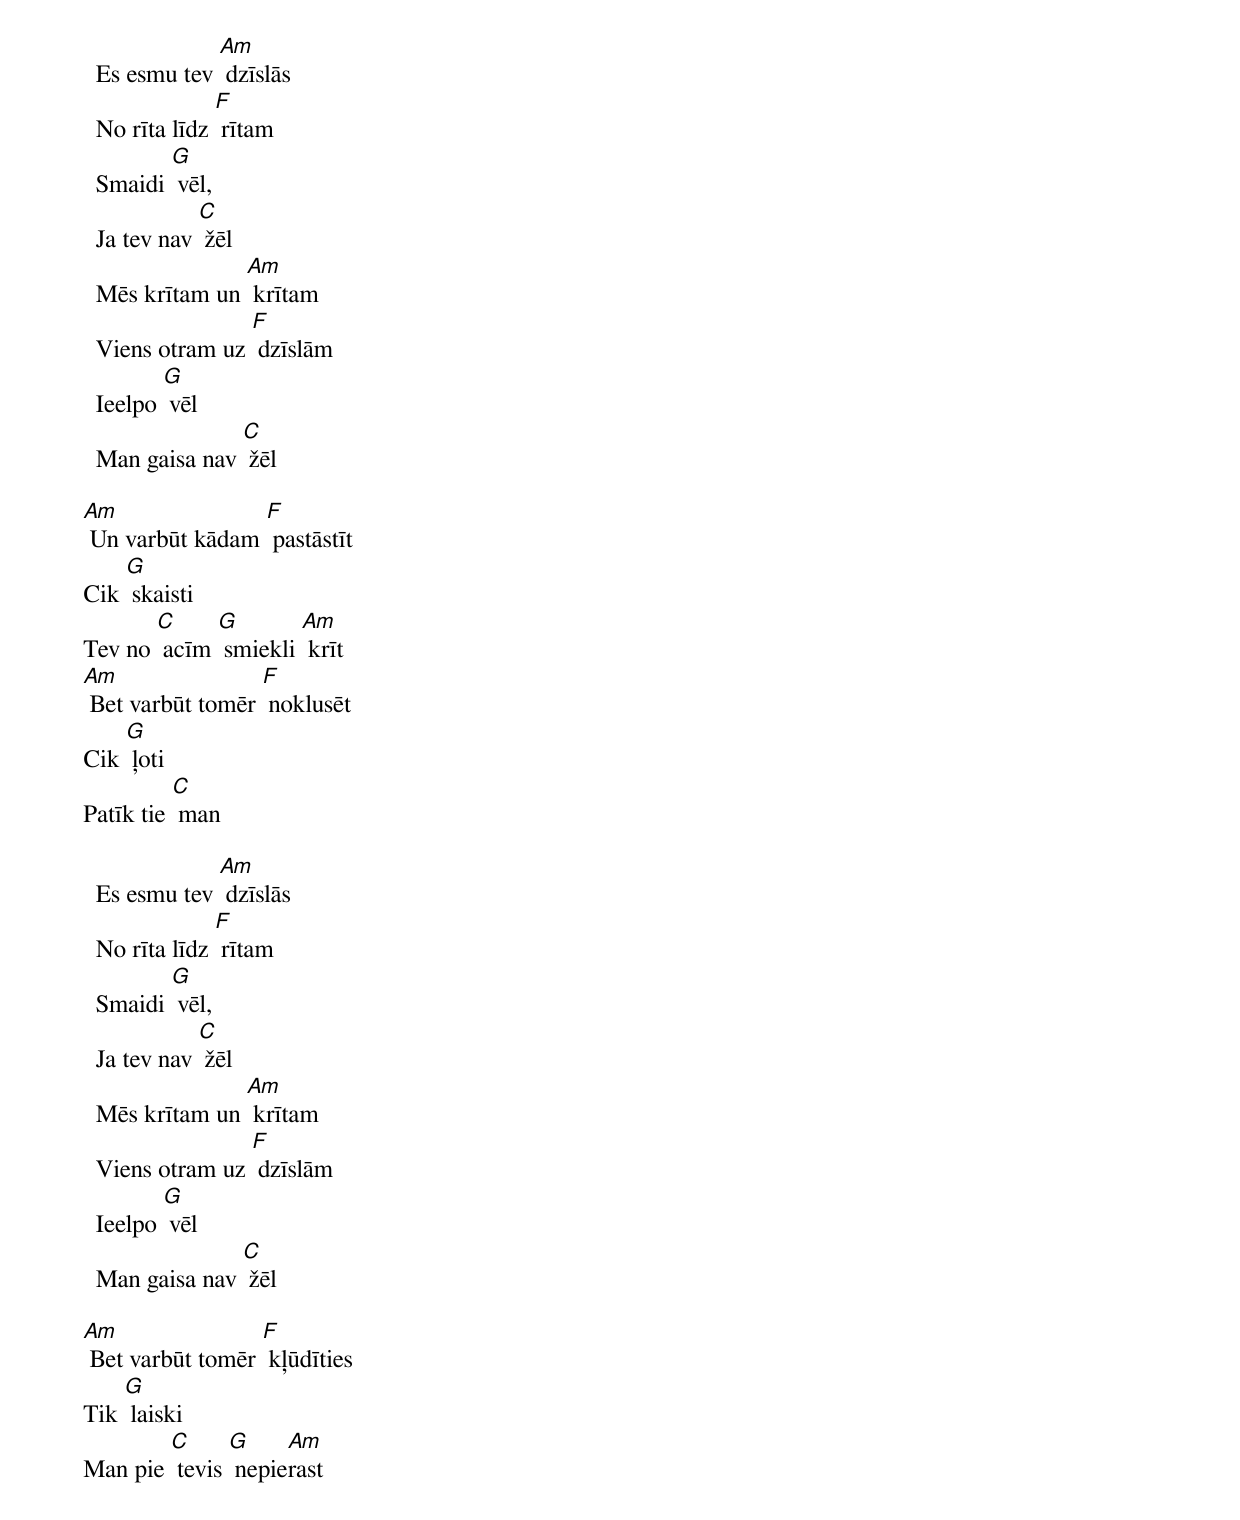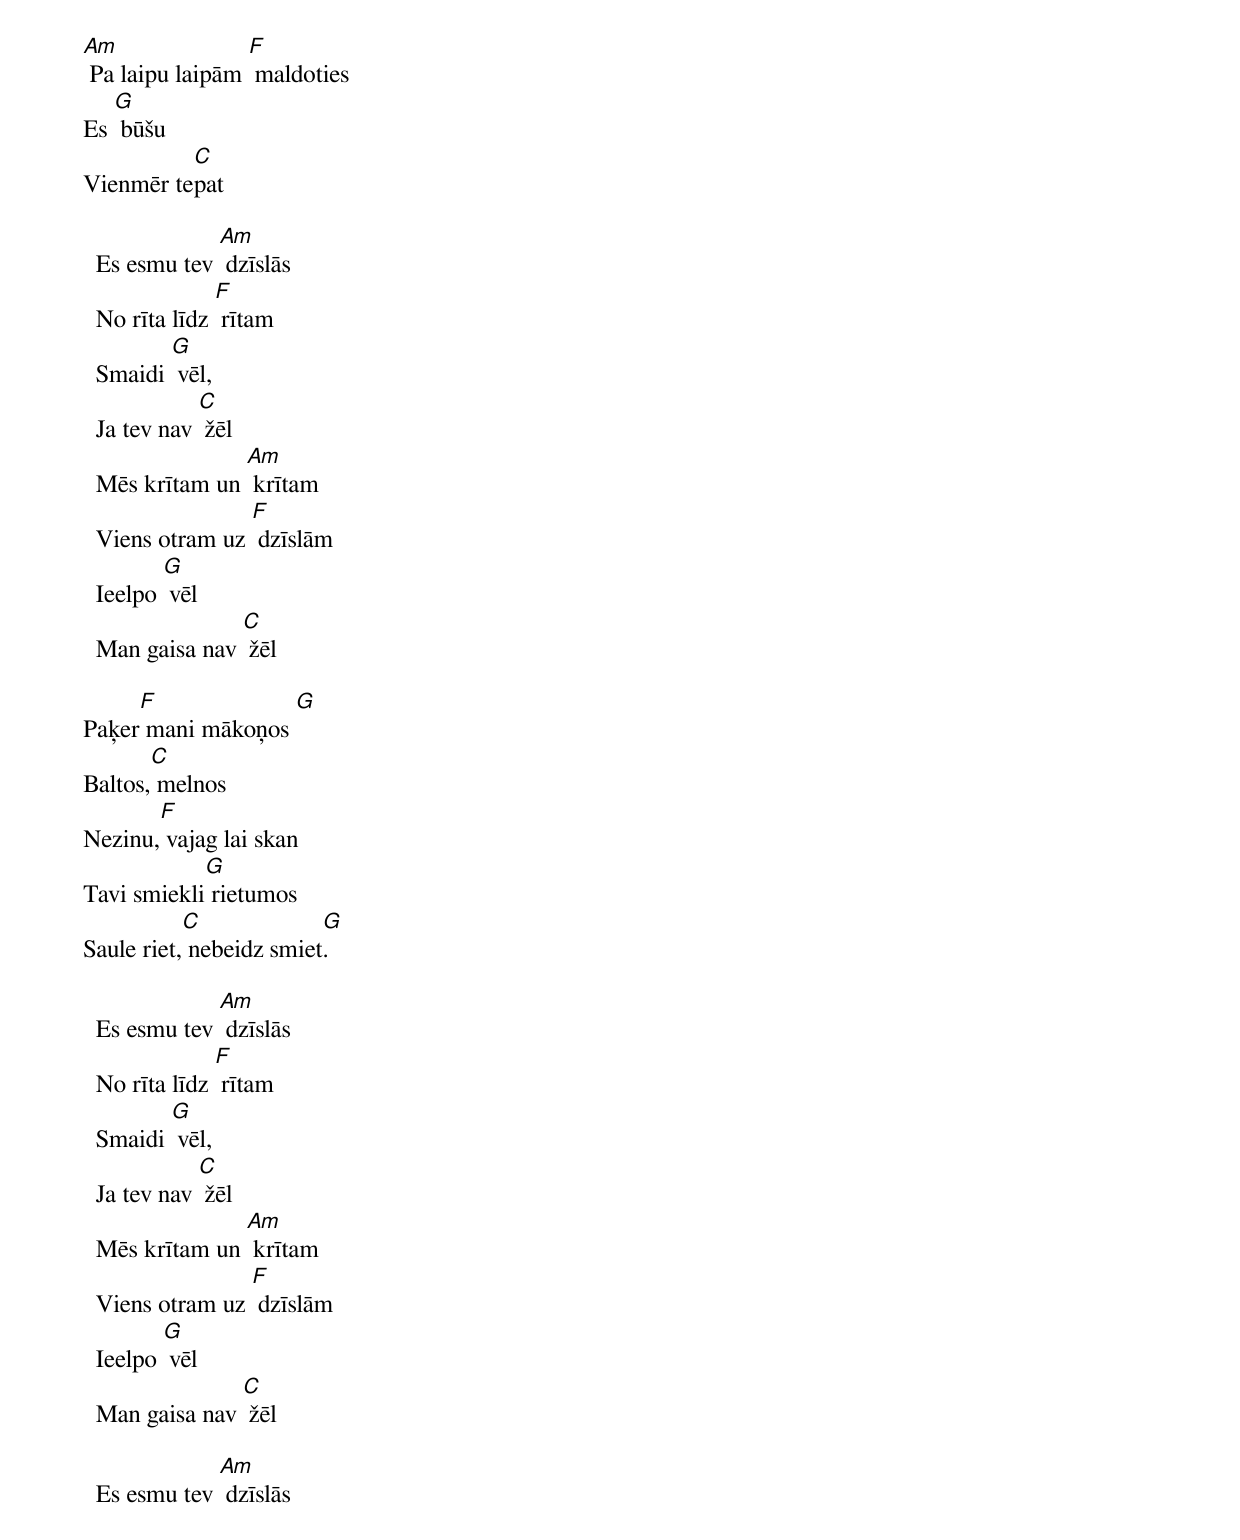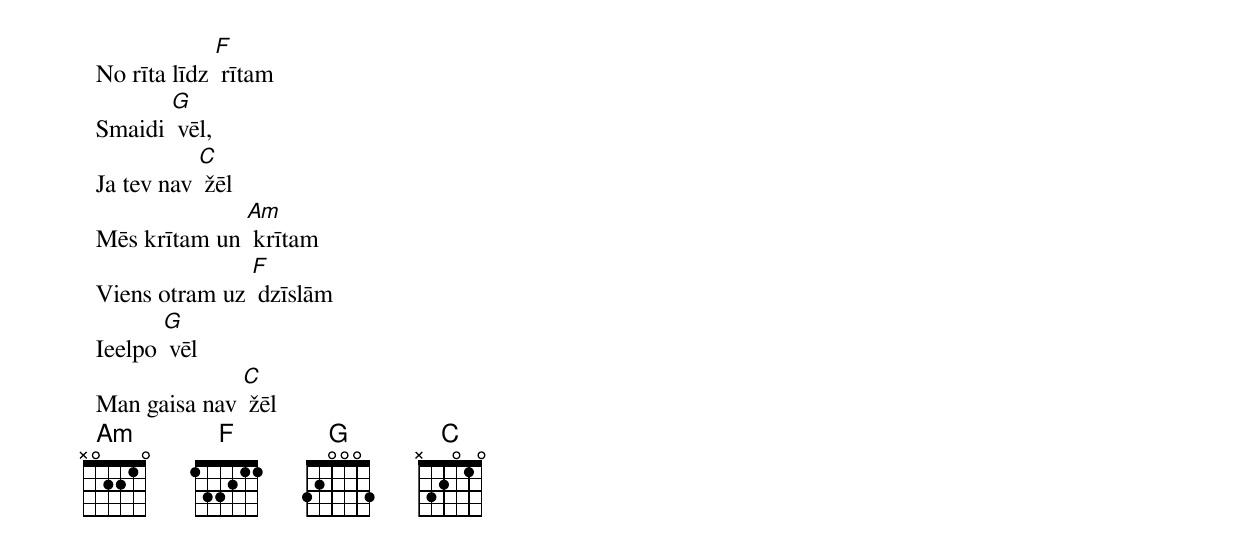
  Es esmu tev [Am] dzīslās
  No rīta līdz [F] rītam
  Smaidi [G] vēl,
  Ja tev nav [C] žēl
  Mēs krītam un [Am] krītam
  Viens otram uz [F] dzīslām
  Ieelpo [G] vēl
  Man gaisa nav [C] žēl

[Am] Un varbūt kādam [F] pastāstīt
Cik [G] skaisti
Tev no [C] acīm [G] smiekli [Am] krīt
[Am] Bet varbūt tomēr [F] noklusēt
Cik [G] ļoti
Patīk tie [C] man

  Es esmu tev [Am] dzīslās
  No rīta līdz [F] rītam
  Smaidi [G] vēl,
  Ja tev nav [C] žēl
  Mēs krītam un [Am] krītam
  Viens otram uz [F] dzīslām
  Ieelpo [G] vēl
  Man gaisa nav [C] žēl

[Am] Bet varbūt tomēr [F] kļūdīties
Tik [G] laiski
Man pie [C] tevis [G] nepie[Am]rast
[Am] Pa laipu laipām [F] maldoties
Es [G] būšu
Vienmēr te[C]pat

  Es esmu tev [Am] dzīslās
  No rīta līdz [F] rītam
  Smaidi [G] vēl,
  Ja tev nav [C] žēl
  Mēs krītam un [Am] krītam
  Viens otram uz [F] dzīslām
  Ieelpo [G] vēl
  Man gaisa nav [C] žēl

Paķer[F] mani mākoņos [G]
Baltos,[C] melnos
Nezinu,[F] vajag lai skan
Tavi smiekli[G] rietumos
Saule riet,[C] nebeidz smiet[G].

  Es esmu tev [Am] dzīslās
  No rīta līdz [F] rītam
  Smaidi [G] vēl,
  Ja tev nav [C] žēl
  Mēs krītam un [Am] krītam
  Viens otram uz [F] dzīslām
  Ieelpo [G] vēl
  Man gaisa nav [C] žēl

  Es esmu tev [Am] dzīslās
  No rīta līdz [F] rītam
  Smaidi [G] vēl,
  Ja tev nav [C] žēl
  Mēs krītam un [Am] krītam
  Viens otram uz [F] dzīslām
  Ieelpo [G] vēl
  Man gaisa nav [C] žēl
